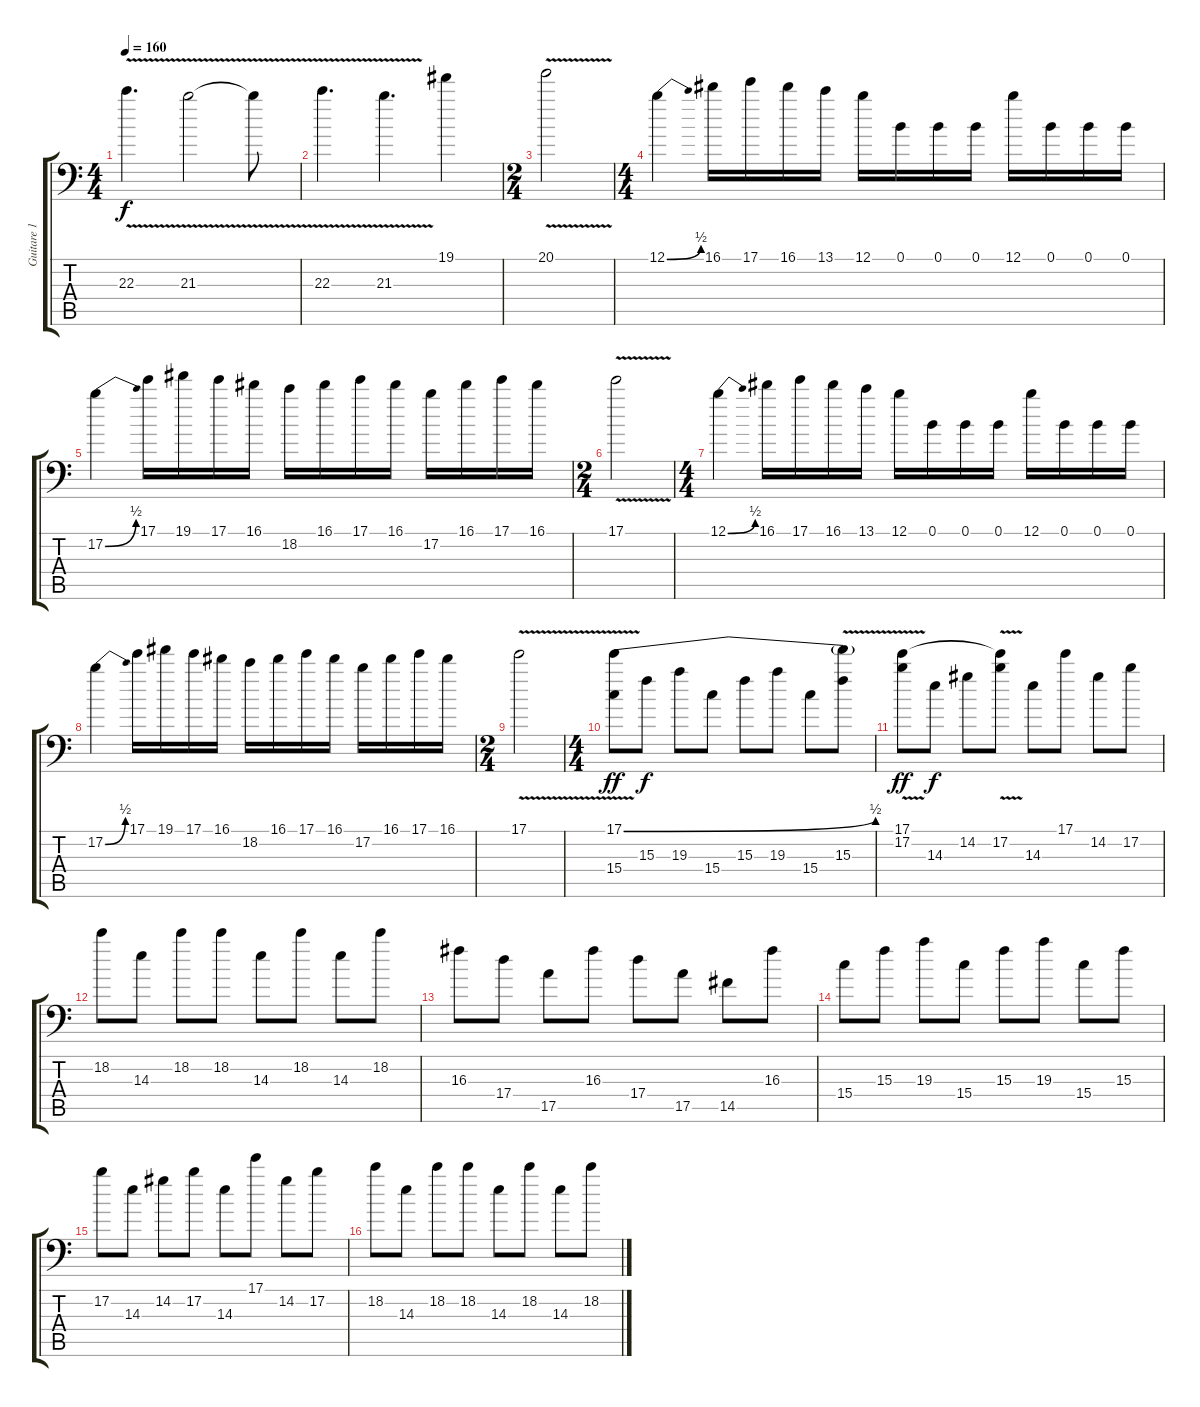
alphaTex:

\track ("Guitare 1" "Guitare 1") {instrument distortionguitar}
\staff {score tabs}
\tuning (B3 Gb3 D3 A2 E2 A1) {hide}
\ts (4 4)
\tempo 160
\clef f4
\ks c
22.3{v}.4{d dy f} 21.3{v}.2 21.3{t}.8 |
22.3{v}.4{d} 21.3{v}.4{d} 19.1.4 |
\ts (2 4)
20.1{v}.2 |
\ts (4 4)
12.1{be (bend 0 0 60 2)}.4 16.1.16 17.1.16 16.1.16 13.1.16 12.1.16 0.1.16 0.1.16 0.1.16 12.1.16 0.1.16 0.1.16 0.1.16 |
17.2{be (bend 0 0 60 2)}.4 17.1.16 19.1.16 17.1.16 16.1.16 18.2.16 16.1.16 17.1.16 16.1.16 17.2.16 16.1.16 17.1.16 16.1.16 |
\ts (2 4)
17.1{v}.2 |
\ts (4 4)
12.1{be (bend 0 0 60 2)}.4 16.1.16 17.1.16 16.1.16 13.1.16 12.1.16 0.1.16 0.1.16 0.1.16 12.1.16 0.1.16 0.1.16 0.1.16 |
17.2{be (bend 0 0 60 2)}.4 17.1.16 19.1.16 17.1.16 16.1.16 18.2.16 16.1.16 17.1.16 16.1.16 17.2.16 16.1.16 17.1.16 16.1.16 |
\ts (2 4)
17.1{v}.2 |
\ts (4 4)
(17.1{be (bend 0 0 60 2) v} 15.4).8{dy ff} 15.3.8{dy f} 19.3.8 15.4.8 15.3.8 19.3.8 15.4.8 (17.1{t} 15.3).8 |
(17.1{v} 17.2).8{dy ff} 14.3.8{dy f} 14.2.8 (17.1{t} 17.2).8 14.3.8 17.1.8 14.2.8 17.2.8 |
18.2.8 14.3.8 18.2.8 18.2.8 14.3.8 18.2.8 14.3.8 18.2.8 |
16.3.8 17.4.8 17.5.8 16.3.8 17.4.8 17.5.8 14.5.8 16.3.8 |
15.4.8 15.3.8 19.3.8 15.4.8 15.3.8 19.3.8 15.4.8 15.3.8 |
17.2.8 14.3.8 14.2.8 17.2.8 14.3.8 17.1.8 14.2.8 17.2.8 |
18.2.8 14.3.8 18.2.8 18.2.8 14.3.8 18.2.8 14.3.8 18.2.8
